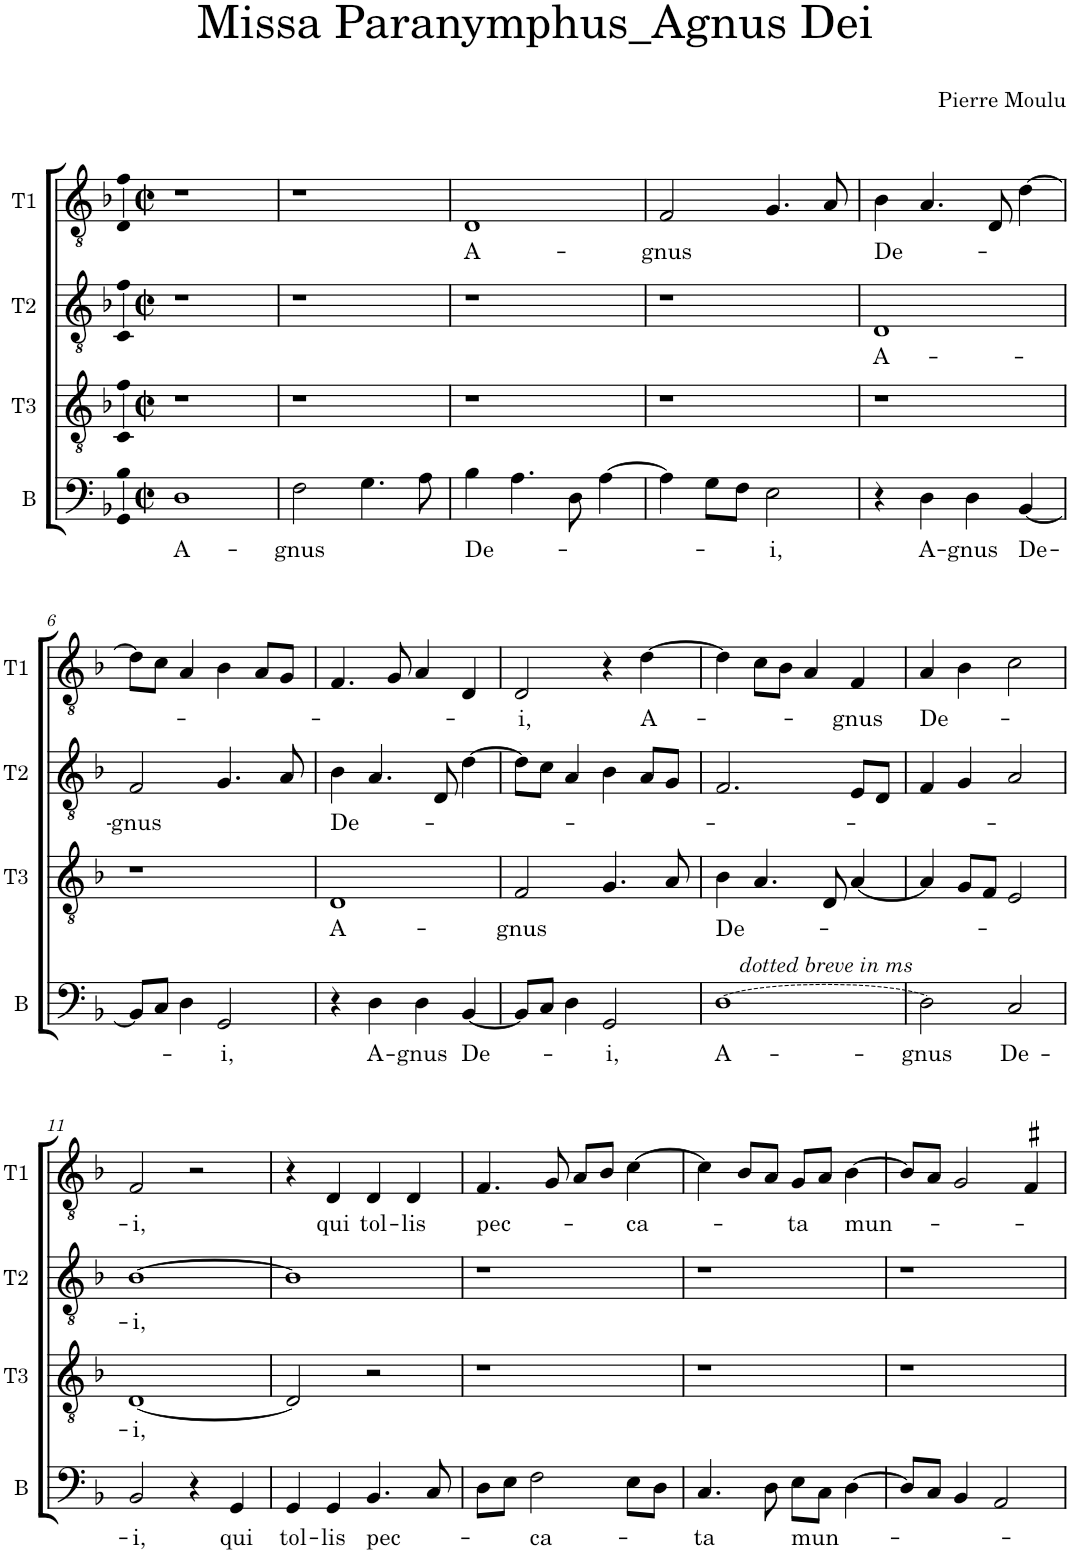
**kern	**text	**kern	**text	**kern	**text	**kern	**text
*part4	*part4	*part3	*part3	*part2	*part2	*part1	*part1
*staff4	*staff4	*staff3	*staff3	*staff2	*staff2	*staff1	*staff1
*I"B	*	*I"T3	*	*I"T2	*	*I"T1	*
*I'B	*	*I'T3	*	*I'T2	*	*I'T1	*
*clefF4	*	*clefGv2	*	*clefGv2	*	*clefGv2	*
*k[b-]	*	*k[b-]	*	*k[b-]	*	*k[b-]	*
*M2/2	*	*M2/2	*	*M2/2	*	*M2/2	*
*met(c|)	*	*met(c|)	*	*met(c|)	*	*met(c|)	*
=1	=1	=1	=1	=1	=1	=1	=1
!	!LO:LY:b	!	!	!	!	!	!
1D	A-	1r	.	1r	.	1r	.
=2	=2	=2	=2	=2	=2	=2	=2
!	!LO:LY:b	!	!	!	!	!	!
2F\	-gnus	1r	.	1r	.	1r	.
4.G\	.	.	.	.	.	.	.
8A\	.	.	.	.	.	.	.
=3	=3	=3	=3	=3	=3	=3	=3
!	!LO:LY:b	!	!	!	!	!	!LO:LY:b
4B-\	De-	1r	.	1r	.	1D	A-
4.A\	.	.	.	.	.	.	.
8D\	.	.	.	.	.	.	.
[4A\	.	.	.	.	.	.	.
=4	=4	=4	=4	=4	=4	=4	=4
!	!	!	!	!	!	!	!LO:LY:b
4A\]	.	1r	.	1r	.	2F/	-gnus
8G\L	.	.	.	.	.	.	.
8F\J	.	.	.	.	.	.	.
!	!LO:LY:b	!	!	!	!	!	!
2E\	-i,	.	.	.	.	4.G/	.
.	.	.	.	.	.	8A/	.
=5	=5	=5	=5	=5	=5	=5	=5
!	!	!	!	!	!LO:LY:b	!	!LO:LY:b
4r	.	1r	.	1D	A-	4B-\	De-
!	!LO:LY:b	!	!	!	!	!	!
4D\	A-	.	.	.	.	4.A/	.
!	!LO:LY:b	!	!	!	!	!	!
4D\	-gnus	.	.	.	.	.	.
.	.	.	.	.	.	8D/	.
!	!LO:LY:b	!	!	!	!	!	!
[4BB-/	De-	.	.	.	.	[4d\	.
!!LO:LB:g=z
=6	=6	=6	=6	=6	=6	=6	=6
!	!	!	!	!	!LO:LY:b	!	!
8BB-/L]	.	1r	.	2F/	-gnus	8d\L]	.
8C/J	.	.	.	.	.	8c\J	.
4D\	.	.	.	.	.	4A/	.
!	!LO:LY:b	!	!	!	!	!	!
2GG/	-i,	.	.	4.G/	.	4B-\	.
.	.	.	.	.	.	8A/L	.
.	.	.	.	8A/	.	8G/J	.
=7	=7	=7	=7	=7	=7	=7	=7
!	!	!	!LO:LY:b	!	!LO:LY:b	!	!
4r	.	1D	A-	4B-\	De-	4.F/	.
!	!LO:LY:b	!	!	!	!	!	!
4D\	A-	.	.	4.A/	.	.	.
.	.	.	.	.	.	8G/	.
!	!LO:LY:b	!	!	!	!	!	!
4D\	-gnus	.	.	.	.	4A/	.
.	.	.	.	8D/	.	.	.
!	!LO:LY:b	!	!	!	!	!	!
[4BB-/	De-	.	.	[4d\	.	4D/	.
=8	=8	=8	=8	=8	=8	=8	=8
!	!	!	!LO:LY:b	!	!	!	!LO:LY:b
8BB-/L]	.	2F/	-gnus	8d\L]	.	2D/	-i,
8C/J	.	.	.	8c\J	.	.	.
4D\	.	.	.	4A/	.	.	.
!	!LO:LY:b	!	!	!	!	!	!
2GG/	-i,	4.G/	.	4B-\	.	4r	.
!	!	!	!	!	!	!	!LO:LY:b
.	.	.	.	8A/L	.	[4d\	A-
.	.	8A/	.	8G/J	.	.	.
=9	=9	=9	=9	=9	=9	=9	=9
!LO:TX:a:i:t=dotted breve in ms	!	!	!	!	!	!	!
!LO:T:dash	!LO:LY:b	!	!LO:LY:b	!	!	!	!
[1D	A-	4B-\	De-	2.F/	.	4d\]	.
.	.	4.A/	.	.	.	8c\L	.
.	.	.	.	.	.	8B-\J	.
.	.	.	.	.	.	4A/	.
.	.	8D/	.	.	.	.	.
!	!	!	!	!	!	!	!LO:LY:b
.	.	[4A/	.	8E/L	.	4F/	-gnus
.	.	.	.	8D/J	.	.	.
=10	=10	=10	=10	=10	=10	=10	=10
!	!LO:LY:b	!	!	!	!	!	!LO:LY:b
2D\]	gnus	4A/]	.	4F/	.	4A/	De-
.	.	8G/L	.	4G/	.	4B-\	.
.	.	8F/J	.	.	.	.	.
!	!LO:LY:b	!	!	!	!	!	!
2C/	De-	2E/	.	2A/	.	2c\	.
!!LO:LB:g=z
=11	=11	=11	=11	=11	=11	=11	=11
!	!LO:LY:b	!	!LO:LY:b	!	!LO:LY:b	!	!LO:LY:b
2BB-/	-i,	[1D	-i,	[1B-	-i,	2F/	-i,
4r	.	.	.	.	.	2r	.
!	!LO:LY:b	!	!	!	!	!	!
4GG/	qui	.	.	.	.	.	.
=12	=12	=12	=12	=12	=12	=12	=12
!	!LO:LY:b	!	!	!	!	!	!
4GG/	tol-	2D/]	.	1B-]	.	4r	.
!	!LO:LY:b	!	!	!	!	!	!LO:LY:b
4GG/	-lis	.	.	.	.	4D/	qui
!	!LO:LY:b	!	!	!	!	!	!LO:LY:b
4.BB-/	pec-	2r	.	.	.	4D/	tol-
!	!	!	!	!	!	!	!LO:LY:b
.	.	.	.	.	.	4D/	-lis
8C/	.	.	.	.	.	.	.
=13	=13	=13	=13	=13	=13	=13	=13
!	!	!	!	!	!	!	!LO:LY:b
8D\L	.	1r	.	1r	.	4.F/	pec-
8E\J	.	.	.	.	.	.	.
!	!LO:LY:b	!	!	!	!	!	!
2F\	-ca-	.	.	.	.	.	.
.	.	.	.	.	.	8G/	.
.	.	.	.	.	.	8A/L	.
.	.	.	.	.	.	8B-/J	.
!	!	!	!	!	!	!	!LO:LY:b
8E\L	.	.	.	.	.	[4c\	-ca-
8D\J	.	.	.	.	.	.	.
=14	=14	=14	=14	=14	=14	=14	=14
!	!LO:LY:b	!	!	!	!	!	!
4.C/	-ta	1r	.	1r	.	4c\]	.
.	.	.	.	.	.	8B-/L	.
8D\	.	.	.	.	.	8A/J	.
!	!LO:LY:b	!	!	!	!	!	!LO:LY:b
8E\L	mun-	.	.	.	.	8G/L	-ta
8C\J	.	.	.	.	.	8A/J	.
!	!	!	!	!	!	!	!LO:LY:b
[4D\	.	.	.	.	.	[4B-\	mun-
=15	=15	=15	=15	=15	=15	=15	=15
8D/L]	.	1r	.	1r	.	8B-/L]	.
8C/J	.	.	.	.	.	8A/J	.
4BB-/	.	.	.	.	.	2G/	.
2AA/	.	.	.	.	.	.	.
.	.	.	.	.	.	4F#X/	.
=	=	=	=	=	=	=	=
*-	*-	*-	*-	*-	*-	*-	*-
